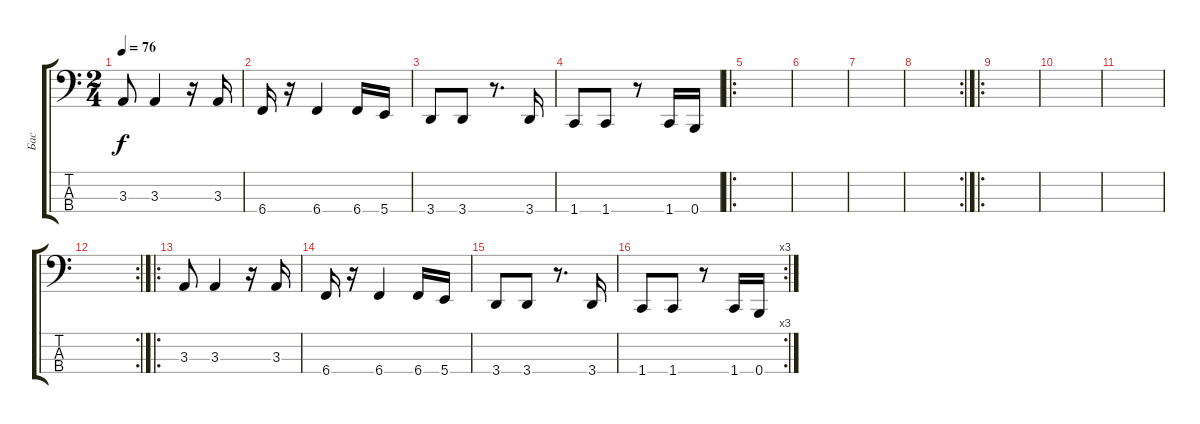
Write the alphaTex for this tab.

\track ("Бас" "Бас") {instrument electricbasspick}
\staff {score tabs}
\tuning (E2 B1 Gb1 B0) {hide}
\ts (2 4)
\tempo 76
\clef f4
\ks c
3.3.8{dy f} 3.3.4 r.16 3.3.16 |
6.4.16 r.16 6.4.4 6.4.16 5.4.16 |
3.4.8 3.4.8 r.8{d} 3.4.16 |
1.4.8 1.4.8 r.8 1.4.16 0.4.16 |
\ro
|
|
|
\rc 2
|
\ro
|
|
|
\rc 2
|
\ro
3.3.8 3.3.4 r.16 3.3.16 |
6.4.16 r.16 6.4.4 6.4.16 5.4.16 |
3.4.8 3.4.8 r.8{d} 3.4.16 |
\rc 3
1.4.8 1.4.8 r.8 1.4.16 0.4.16
